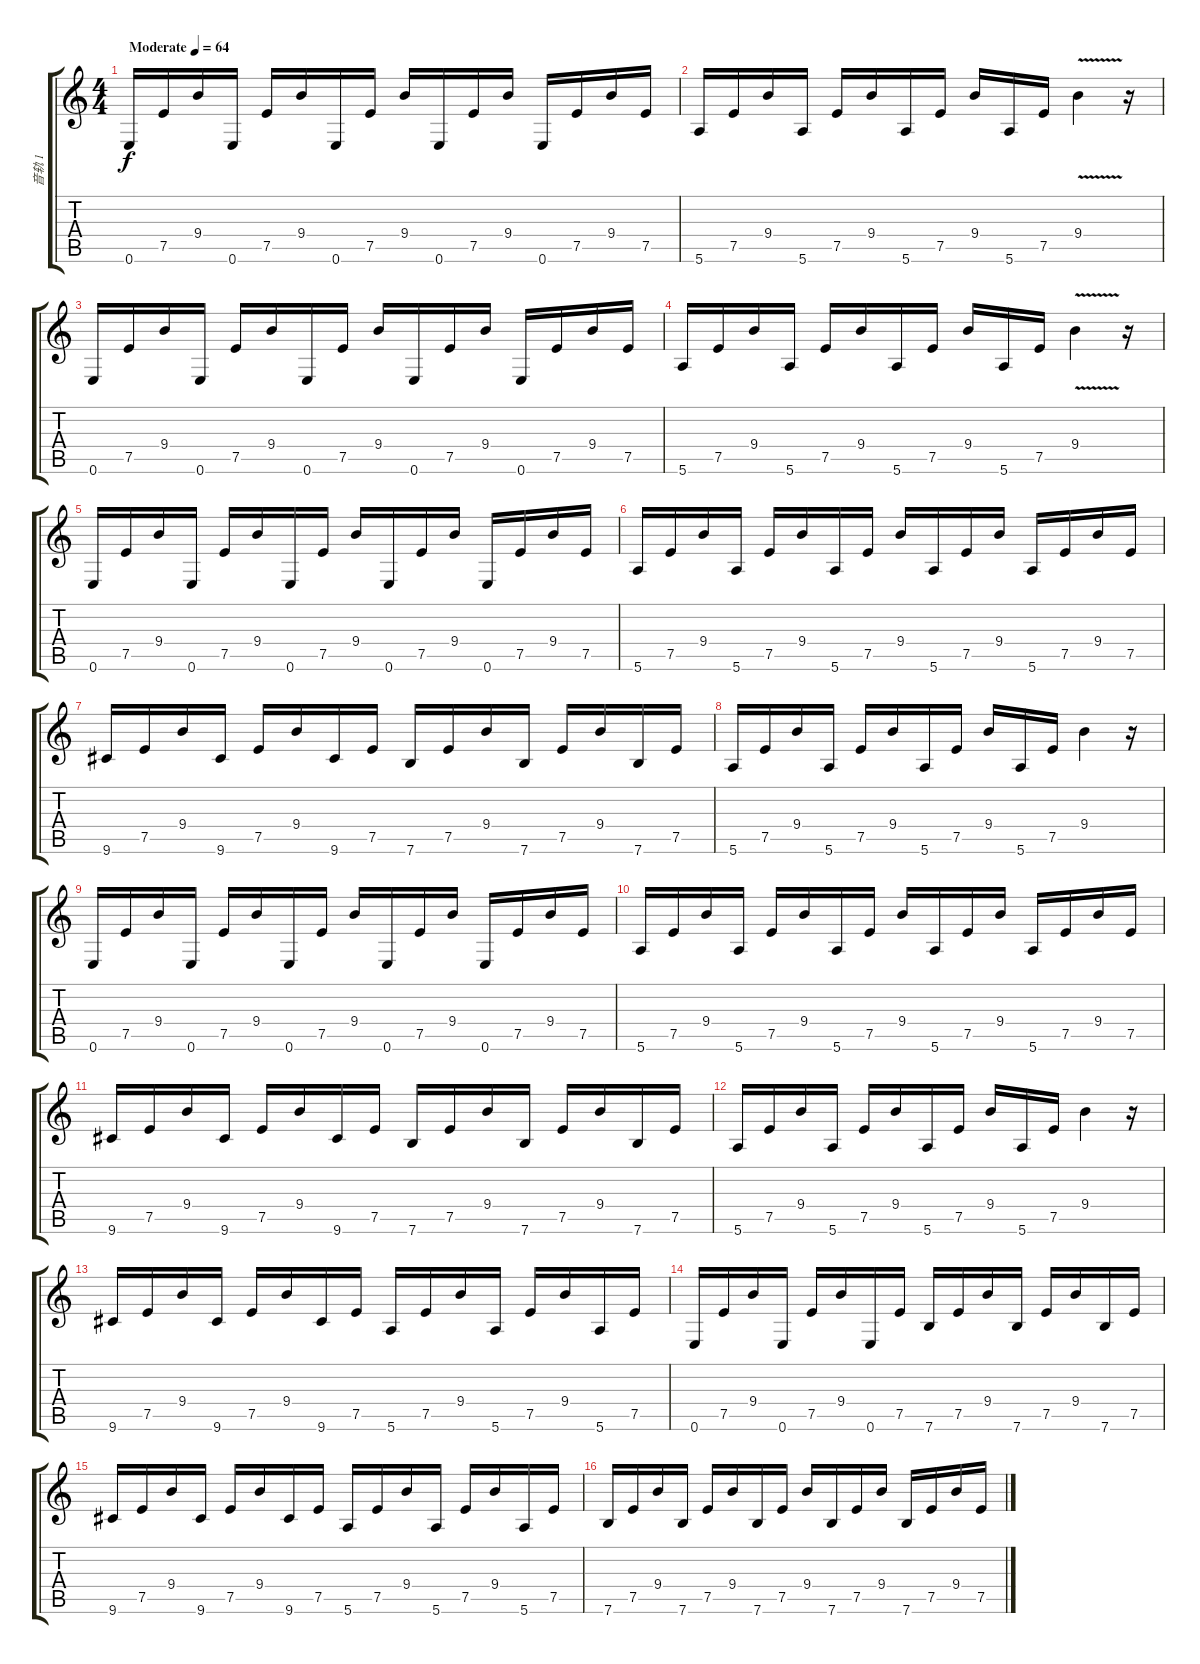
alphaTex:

\track ("音轨 1" "音轨 1") {instrument acousticguitarsteel}
\staff {score tabs}
\tuning (E4 B3 G3 D3 A2 E2) {hide}
\ts (4 4)
\tempo (64 "Moderate")
\clef g2
\ks c
0.6.16{dy f instrument acousticguitarsteel} 7.5.16 9.4.16 0.6.16 7.5.16 9.4.16 0.6.16 7.5.16 9.4.16 0.6.16 7.5.16 9.4.16 0.6.16 7.5.16 9.4.16 7.5.16 |
5.6.16 7.5.16 9.4.16{txt ""} 5.6.16 7.5.16 9.4.16 5.6.16 7.5.16 9.4.16 5.6.16 7.5.16 9.4{v}.4 r.16 |
0.6.16 7.5.16 9.4.16 0.6.16 7.5.16 9.4.16 0.6.16 7.5.16 9.4.16 0.6.16 7.5.16 9.4.16 0.6.16 7.5.16 9.4.16 7.5.16 |
5.6.16 7.5.16 9.4.16 5.6.16 7.5.16 9.4.16 5.6.16 7.5.16 9.4.16 5.6.16 7.5.16 9.4{v}.4 r.16 |
0.6.16 7.5.16 9.4.16 0.6.16 7.5.16 9.4.16 0.6.16 7.5.16 9.4.16 0.6.16 7.5.16 9.4.16 0.6.16 7.5.16 9.4.16 7.5.16 |
5.6.16 7.5.16 9.4.16 5.6.16 7.5.16 9.4.16 5.6.16 7.5.16 9.4.16 5.6.16 7.5.16 9.4.16 5.6.16 7.5.16 9.4.16 7.5.16 |
9.6.16 7.5.16 9.4.16 9.6.16 7.5.16 9.4.16 9.6.16 7.5.16 7.6.16 7.5.16 9.4.16 7.6.16 7.5.16 9.4.16 7.6.16 7.5.16 |
5.6.16 7.5.16 9.4.16 5.6.16 7.5.16 9.4.16 5.6.16 7.5.16 9.4.16 5.6.16 7.5.16 9.4.4 r.16 |
0.6.16 7.5.16 9.4.16 0.6.16 7.5.16 9.4.16 0.6.16 7.5.16 9.4.16 0.6.16 7.5.16 9.4.16 0.6.16 7.5.16 9.4.16 7.5.16 |
5.6.16 7.5.16 9.4.16 5.6.16 7.5.16 9.4.16 5.6.16 7.5.16 9.4.16 5.6.16 7.5.16 9.4.16 5.6.16 7.5.16 9.4.16 7.5.16 |
9.6.16 7.5.16 9.4.16 9.6.16 7.5.16 9.4.16 9.6.16 7.5.16 7.6.16 7.5.16 9.4.16 7.6.16 7.5.16 9.4.16 7.6.16 7.5.16 |
5.6.16 7.5.16 9.4.16 5.6.16 7.5.16 9.4.16 5.6.16 7.5.16 9.4.16 5.6.16 7.5.16 9.4.4 r.16 |
9.6.16 7.5.16 9.4.16 9.6.16 7.5.16 9.4.16 9.6.16 7.5.16 5.6.16 7.5.16 9.4.16 5.6.16 7.5.16 9.4.16 5.6.16 7.5.16 |
0.6.16 7.5.16 9.4.16 0.6.16 7.5.16 9.4.16 0.6.16 7.5.16 7.6.16 7.5.16 9.4.16 7.6.16 7.5.16 9.4.16 7.6.16 7.5.16 |
9.6.16 7.5.16 9.4.16 9.6.16 7.5.16 9.4.16 9.6.16 7.5.16 5.6.16 7.5.16 9.4.16 5.6.16 7.5.16 9.4.16 5.6.16 7.5.16 |
7.6.16 7.5.16 9.4.16 7.6.16 7.5.16 9.4.16 7.6.16 7.5.16 9.4.16 7.6.16 7.5.16 9.4.16 7.6.16 7.5.16 9.4.16 7.5.16
